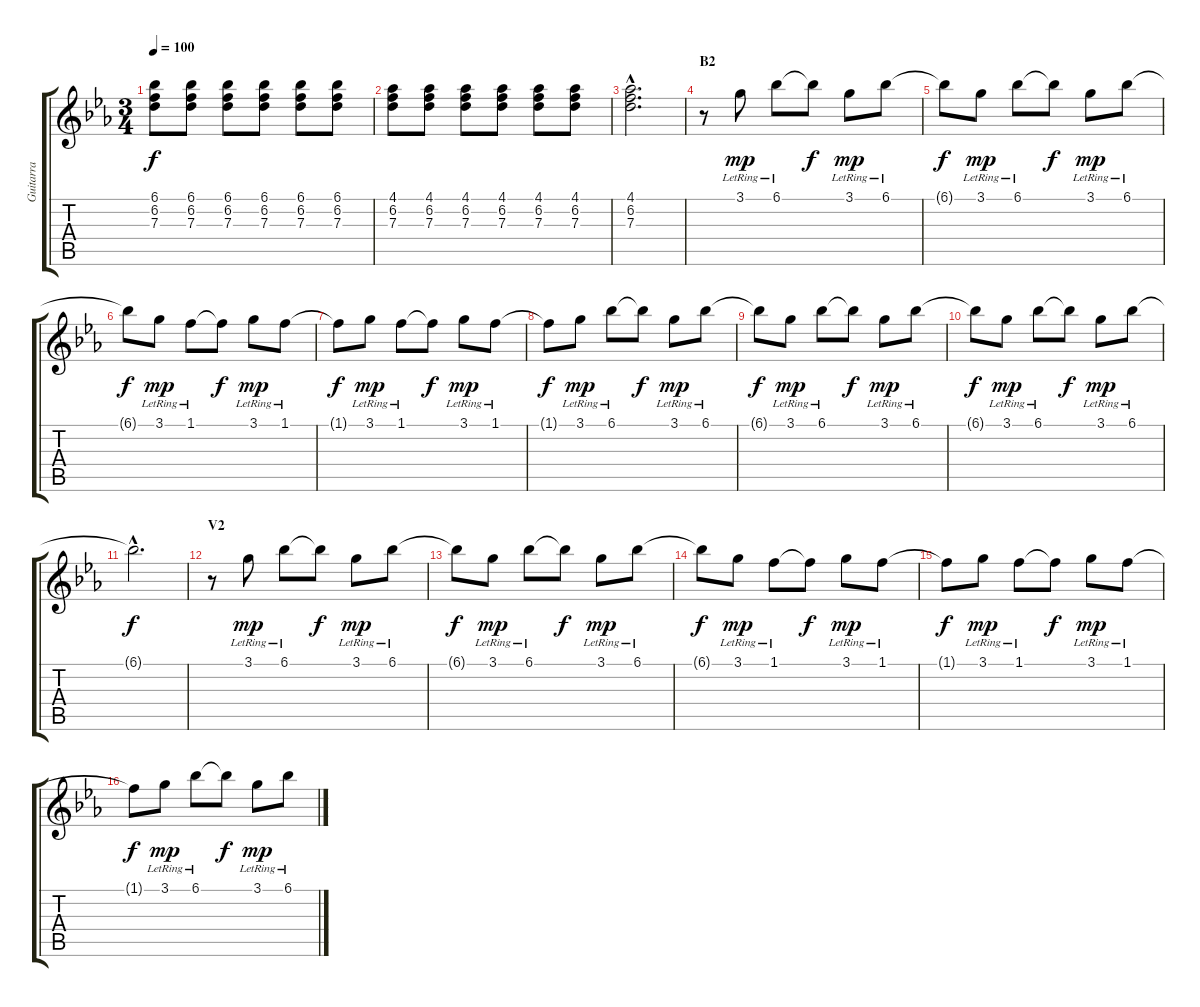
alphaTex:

\track ("Guitarra" "Guitarra") {instrument acousticguitarsteel}
\staff {score tabs}
\tuning (E4 B3 G3 D3 A2 E2) {hide}
\ts (3 4)
\tempo 100
\clef g2
\ks eb
(6.1 6.2 7.3).8{dy f} (6.1 6.2 7.3).8 (6.1 6.2 7.3).8 (6.1 6.2 7.3).8 (6.1 6.2 7.3).8 (6.1 6.2 7.3).8 |
(4.1 6.2 7.3).8 (4.1 6.2 7.3).8 (4.1 6.2 7.3).8 (4.1 6.2 7.3).8 (4.1 6.2 7.3).8 (4.1 6.2 7.3).8 |
(4.1{hac} 6.2{hac} 7.3{hac}).2{d} |
\section ("" "B2")
r.8 3.1{lr}.8{dy mp} 6.1{lr}.8 6.1{t}.8{dy f} 3.1{lr}.8{dy mp} 6.1{lr}.8 |
6.1{t}.8{dy f} 3.1{lr}.8{dy mp} 6.1{lr}.8 6.1{t}.8{dy f} 3.1{lr}.8{dy mp} 6.1{lr}.8 |
6.1{t}.8{dy f} 3.1{lr}.8{dy mp} 1.1{lr}.8 1.1{t}.8{dy f} 3.1{lr}.8{dy mp} 1.1{lr}.8 |
1.1{t}.8{dy f} 3.1{lr}.8{dy mp} 1.1{lr}.8 1.1{t}.8{dy f} 3.1{lr}.8{dy mp} 1.1{lr}.8 |
1.1{t}.8{dy f} 3.1{lr}.8{dy mp} 6.1{lr}.8 6.1{t}.8{dy f} 3.1{lr}.8{dy mp} 6.1{lr}.8 |
6.1{t}.8{dy f} 3.1{lr}.8{dy mp} 6.1{lr}.8 6.1{t}.8{dy f} 3.1{lr}.8{dy mp} 6.1{lr}.8 |
6.1{t}.8{dy f} 3.1{lr}.8{dy mp} 6.1{lr}.8 6.1{t}.8{dy f} 3.1{lr}.8{dy mp} 6.1{lr}.8 |
6.1{hac t}.2{d dy f} |
\section ("" "V2")
r.8 3.1{lr}.8{dy mp} 6.1{lr}.8 6.1{t}.8{dy f} 3.1{lr}.8{dy mp} 6.1{lr}.8 |
6.1{t}.8{dy f} 3.1{lr}.8{dy mp} 6.1{lr}.8 6.1{t}.8{dy f} 3.1{lr}.8{dy mp} 6.1{lr}.8 |
6.1{t}.8{dy f} 3.1{lr}.8{dy mp} 1.1{lr}.8 1.1{t}.8{dy f} 3.1{lr}.8{dy mp} 1.1{lr}.8 |
1.1{t}.8{dy f} 3.1{lr}.8{dy mp} 1.1{lr}.8 1.1{t}.8{dy f} 3.1{lr}.8{dy mp} 1.1{lr}.8 |
1.1{t}.8{dy f} 3.1{lr}.8{dy mp} 6.1{lr}.8 6.1{t}.8{dy f} 3.1{lr}.8{dy mp} 6.1{lr}.8
